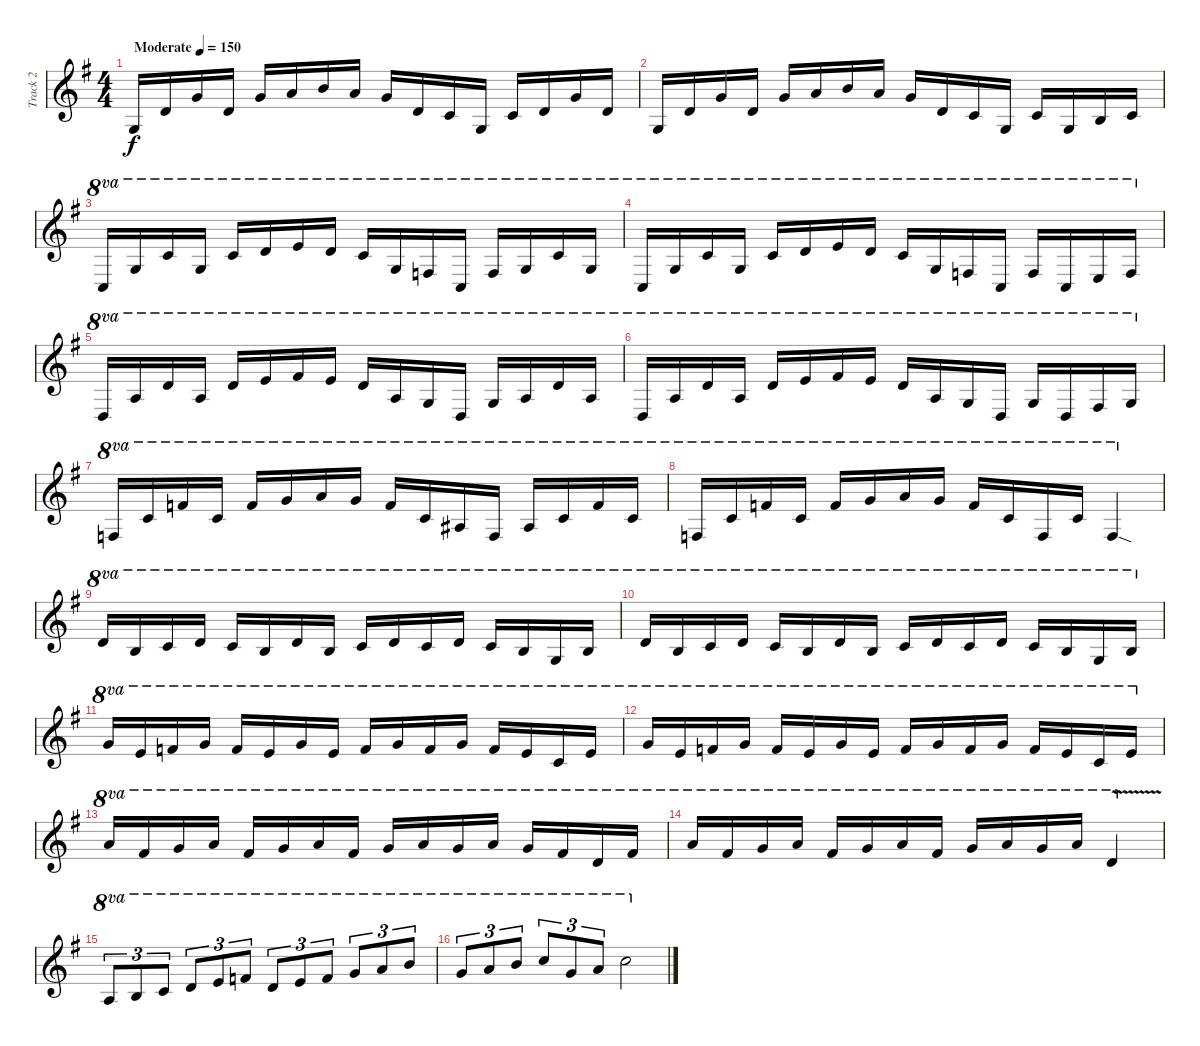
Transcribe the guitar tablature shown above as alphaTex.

\track ("Track 2" "Track 2") {instrument lead2sawtooth}
\staff {score}
\tuning (E4 B3 G3 D3 A2 E2) {hide}
\ts (4 4)
\tempo (150 "Moderate")
\clef g2
\ks g
5.4.16{dy f instrument lead2sawtooth} 7.3.16 8.2.16 7.3.16 8.2.16 5.1.16 7.1.16 5.1.16 8.2.16 7.3.16 5.3.16 5.4.16 5.3.16 7.3.16 8.2.16 7.3.16 |
5.4.16 7.3.16 8.2.16 7.3.16 8.2.16 5.1.16 7.1.16 5.1.16 8.2.16 7.3.16 5.3.16 5.4.16 5.3.16 5.4.16 4.3.16 5.3.16 |
10.4.16{ot 8va} 12.3.16{ot 8va} 13.2.16{ot 8va} 12.3.16{ot 8va} 13.2.16{ot 8va} 10.1.16{ot 8va} 12.1.16{ot 8va} 10.1.16{ot 8va} 13.2.16{ot 8va} 12.3.16{ot 8va} 10.3.16{ot 8va} 10.4.16{ot 8va} 10.3.16{ot 8va} 12.3.16{ot 8va} 13.2.16{ot 8va} 12.3.16{ot 8va} |
10.4.16{ot 8va} 12.3.16{ot 8va} 13.2.16{ot 8va} 12.3.16{ot 8va} 13.2.16{ot 8va} 10.1.16{ot 8va} 12.1.16{ot 8va} 10.1.16{ot 8va} 13.2.16{ot 8va} 12.3.16{ot 8va} 10.3.16{ot 8va} 10.4.16{ot 8va} 10.3.16{ot 8va} 10.4.16{ot 8va} 9.3.16{ot 8va} 10.3.16{ot 8va} |
12.4.16{ot 8va} 14.3.16{ot 8va} 15.2.16{ot 8va} 14.3.16{ot 8va} 15.2.16{ot 8va} 12.1.16{ot 8va} 14.1.16{ot 8va} 12.1.16{ot 8va} 15.2.16{ot 8va} 14.3.16{ot 8va} 12.3.16{ot 8va} 12.4.16{ot 8va} 12.3.16{ot 8va} 14.3.16{ot 8va} 15.2.16{ot 8va} 14.3.16{ot 8va} |
12.4.16{ot 8va} 14.3.16{ot 8va} 15.2.16{ot 8va} 14.3.16{ot 8va} 15.2.16{ot 8va} 12.1.16{ot 8va} 14.1.16{ot 8va} 12.1.16{ot 8va} 15.2.16{ot 8va} 14.3.16{ot 8va} 12.3.16{ot 8va} 12.4.16{ot 8va} 12.3.16{ot 8va} 12.4.16{ot 8va} 16.4.16{ot 8va} 17.4.16{ot 8va} |
15.4.16{ot 8va} 17.3.16{ot 8va} 18.2.16{ot 8va} 17.3.16{ot 8va} 18.2.16{ot 8va} 15.1.16{ot 8va} 17.1.16{ot 8va} 15.1.16{ot 8va} 18.2.16{ot 8va} 17.3.16{ot 8va} 15.3.16{ot 8va} 15.4.16{ot 8va} 15.3.16{ot 8va} 17.3.16{ot 8va} 18.2.16{ot 8va} 17.3.16{ot 8va} |
15.4.16{ot 8va} 17.3.16{ot 8va} 18.2.16{ot 8va} 17.3.16{ot 8va} 18.2.16{ot 8va} 15.1.16{ot 8va} 17.1.16{ot 8va} 15.1.16{ot 8va} 18.2.16{ot 8va} 17.3.16{ot 8va} 15.4.16{ot 8va} 17.3.16{ot 8va} 15.4{sod}.4{ot 8va} |
15.2.16{ot 8va} 12.2.16{ot 8va} 13.2.16{ot 8va} 15.2.16{ot 8va} 13.2.16{ot 8va} 12.2.16{ot 8va} 15.2.16{ot 8va} 12.2.16{ot 8va} 13.2.16{ot 8va} 15.2.16{ot 8va} 13.2.16{ot 8va} 15.2.16{ot 8va} 13.2.16{ot 8va} 12.2.16{ot 8va} 12.3.16{ot 8va} 12.2.16{ot 8va} |
15.2.16{ot 8va} 12.2.16{ot 8va} 13.2.16{ot 8va} 15.2.16{ot 8va} 13.2.16{ot 8va} 12.2.16{ot 8va} 15.2.16{ot 8va} 12.2.16{ot 8va} 13.2.16{ot 8va} 15.2.16{ot 8va} 13.2.16{ot 8va} 15.2.16{ot 8va} 13.2.16{ot 8va} 12.2.16{ot 8va} 12.3.16{ot 8va} 12.2.16{ot 8va} |
15.1.16{ot 8va} 12.1.16{ot 8va} 13.1.16{ot 8va} 15.1.16{ot 8va} 13.1.16{ot 8va} 12.1.16{ot 8va} 15.1.16{ot 8va} 12.1.16{ot 8va} 13.1.16{ot 8va} 15.1.16{ot 8va} 13.1.16{ot 8va} 15.1.16{ot 8va} 13.1.16{ot 8va} 12.1.16{ot 8va} 13.2.16{ot 8va} 12.1.16{ot 8va} |
15.1.16{ot 8va} 12.1.16{ot 8va} 13.1.16{ot 8va} 15.1.16{ot 8va} 13.1.16{ot 8va} 12.1.16{ot 8va} 15.1.16{ot 8va} 12.1.16{ot 8va} 13.1.16{ot 8va} 15.1.16{ot 8va} 13.1.16{ot 8va} 15.1.16{ot 8va} 13.1.16{ot 8va} 12.1.16{ot 8va} 13.2.16{ot 8va} 12.1.16{ot 8va} |
17.1.16{ot 8va} 14.1.16{ot 8va} 15.1.16{ot 8va} 17.1.16{ot 8va} 14.1.16{ot 8va} 15.1.16{ot 8va} 17.1.16{ot 8va} 14.1.16{ot 8va} 15.1.16{ot 8va} 17.1.16{ot 8va} 15.1.16{ot 8va} 17.1.16{ot 8va} 15.1.16{ot 8va} 14.1.16{ot 8va} 15.2.16{ot 8va} 14.1.16{ot 8va} |
17.1.16{ot 8va} 14.1.16{ot 8va} 15.1.16{ot 8va} 17.1.16{ot 8va} 14.1.16{ot 8va} 15.1.16{ot 8va} 17.1.16{ot 8va} 14.1.16{ot 8va} 15.1.16{ot 8va} 17.1.16{ot 8va} 15.1.16{ot 8va} 17.1.16{ot 8va} 15.2{v}.4{ot 8va} |
14.3.8{tu (3 2) ot 8va} 12.2.8{tu (3 2) ot 8va} 13.2.8{tu (3 2) ot 8va} 15.2.8{tu (3 2) ot 8va} 12.1.8{tu (3 2) ot 8va} 13.1.8{tu (3 2) ot 8va} 15.2.8{tu (3 2) ot 8va} 12.1.8{tu (3 2) ot 8va} 13.1.8{tu (3 2) ot 8va} 15.1.8{tu (3 2) ot 8va} 17.1.8{tu (3 2) ot 8va} 19.1.8{tu (3 2) ot 8va} |
20.2.8{tu (3 2) ot 8va} 17.1.8{tu (3 2) ot 8va} 19.1.8{tu (3 2) ot 8va} 20.1.8{tu (3 2) ot 8va} 20.2.8{tu (3 2) ot 8va} 17.1.8{tu (3 2) ot 8va} 20.1.2{ot 8va}
